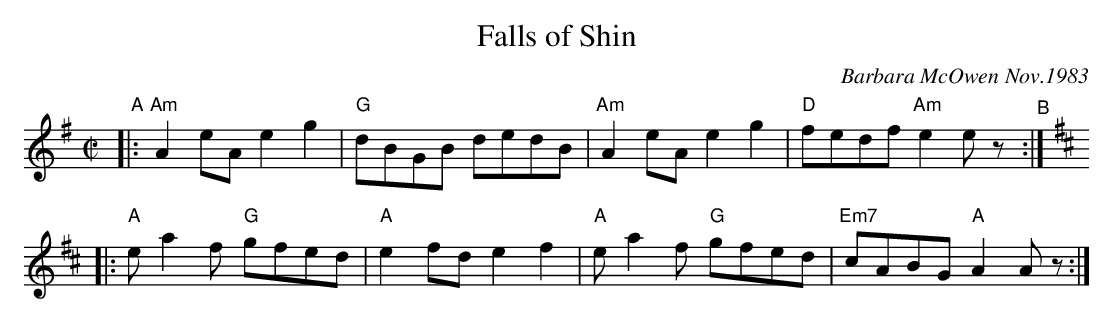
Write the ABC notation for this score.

X:1
T: Falls of Shin
C: Barbara McOwen Nov.1983
M: C|
L: 1/8
K: Ador	% and Amix
"^A"|: "Am"A2eA e2g2 | "G"dBGB dedB | "Am"A2eA e2g2 | "D"fedf "Am"e2ez \
"^B"::[K:Amix] "A"ea2f "G"gfed | "A"e2fd e2f2 | "A"ea2f "G"gfed | "Em7"cABG "A"A2Az :|
